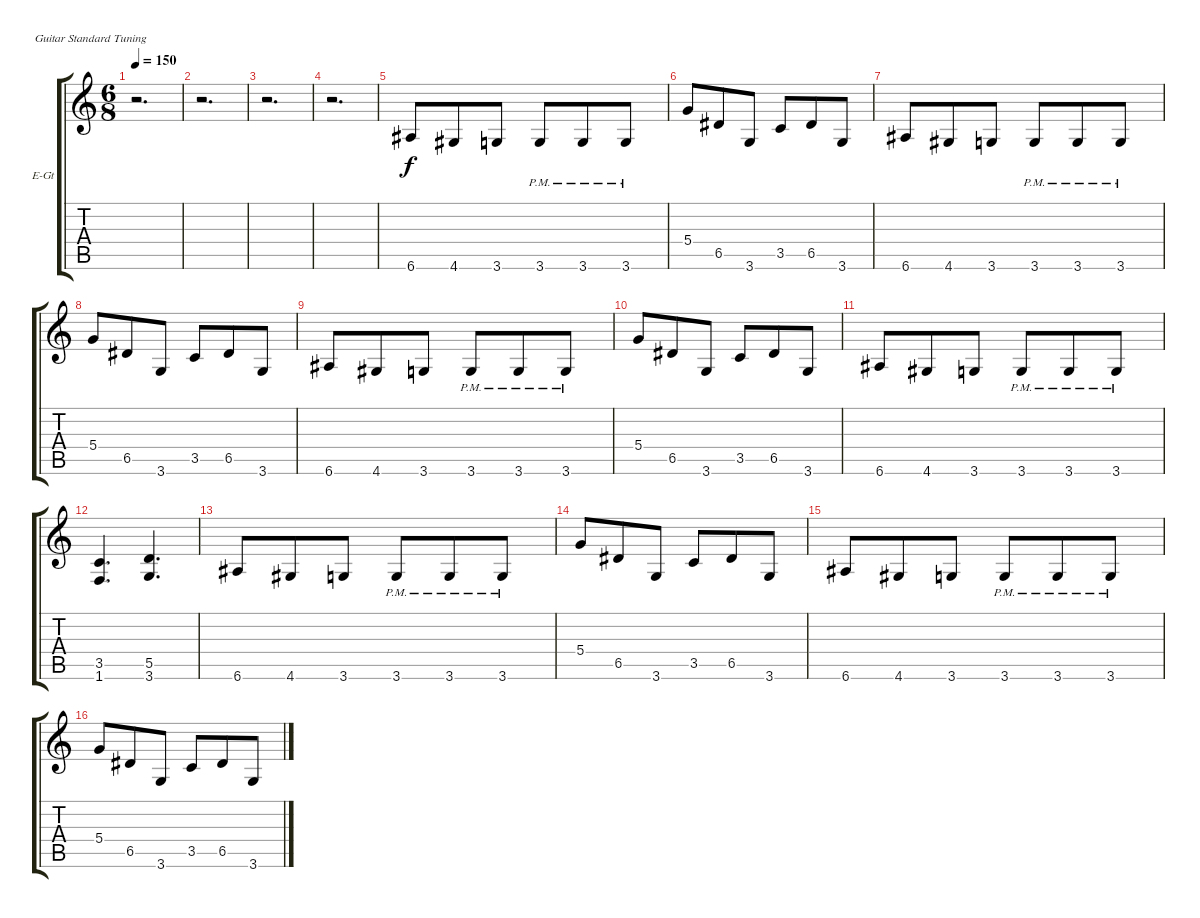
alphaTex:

\defaultSystemsLayout 4
\bracketExtendMode groupsimilarinstruments
\firstSystemTrackNameOrientation horizontal
\otherSystemsTrackNameOrientation horizontal
\track ("Electric Guitar" "E-Gt") {instrument overdrivenguitar}
\staff {score tabs}
\tuning (E4 B3 G3 D3 A2 E2)
\ts (6 8)
\tempo 150
\clef g2
\ks c
r.2{d dy f instrument overdrivenguitar} |
r.2{d} |
r.2{d} |
r.2{d} |
6.6.8 4.6.8 3.6.8 3.6{pm}.8 3.6{pm}.8 3.6{pm}.8 |
5.4.8 6.5.8 3.6.8 3.5.8 6.5.8 3.6.8 |
6.6.8 4.6.8 3.6.8 3.6{pm}.8 3.6{pm}.8 3.6{pm}.8 |
5.4.8 6.5.8 3.6.8 3.5.8 6.5.8 3.6.8 |
6.6.8 4.6.8 3.6.8 3.6{pm}.8 3.6{pm}.8 3.6{pm}.8 |
5.4.8 6.5.8 3.6.8 3.5.8 6.5.8 3.6.8 |
6.6.8 4.6.8 3.6.8 3.6{pm}.8 3.6{pm}.8 3.6{pm}.8 |
(1.6 3.5).4{d} (3.6 5.5).4{d} |
6.6.8 4.6.8 3.6.8 3.6{pm}.8 3.6{pm}.8 3.6{pm}.8 |
5.4.8 6.5.8 3.6.8 3.5.8 6.5.8 3.6.8 |
6.6.8 4.6.8 3.6.8 3.6{pm}.8 3.6{pm}.8 3.6{pm}.8 |
5.4.8 6.5.8 3.6.8 3.5.8 6.5.8 3.6.8
